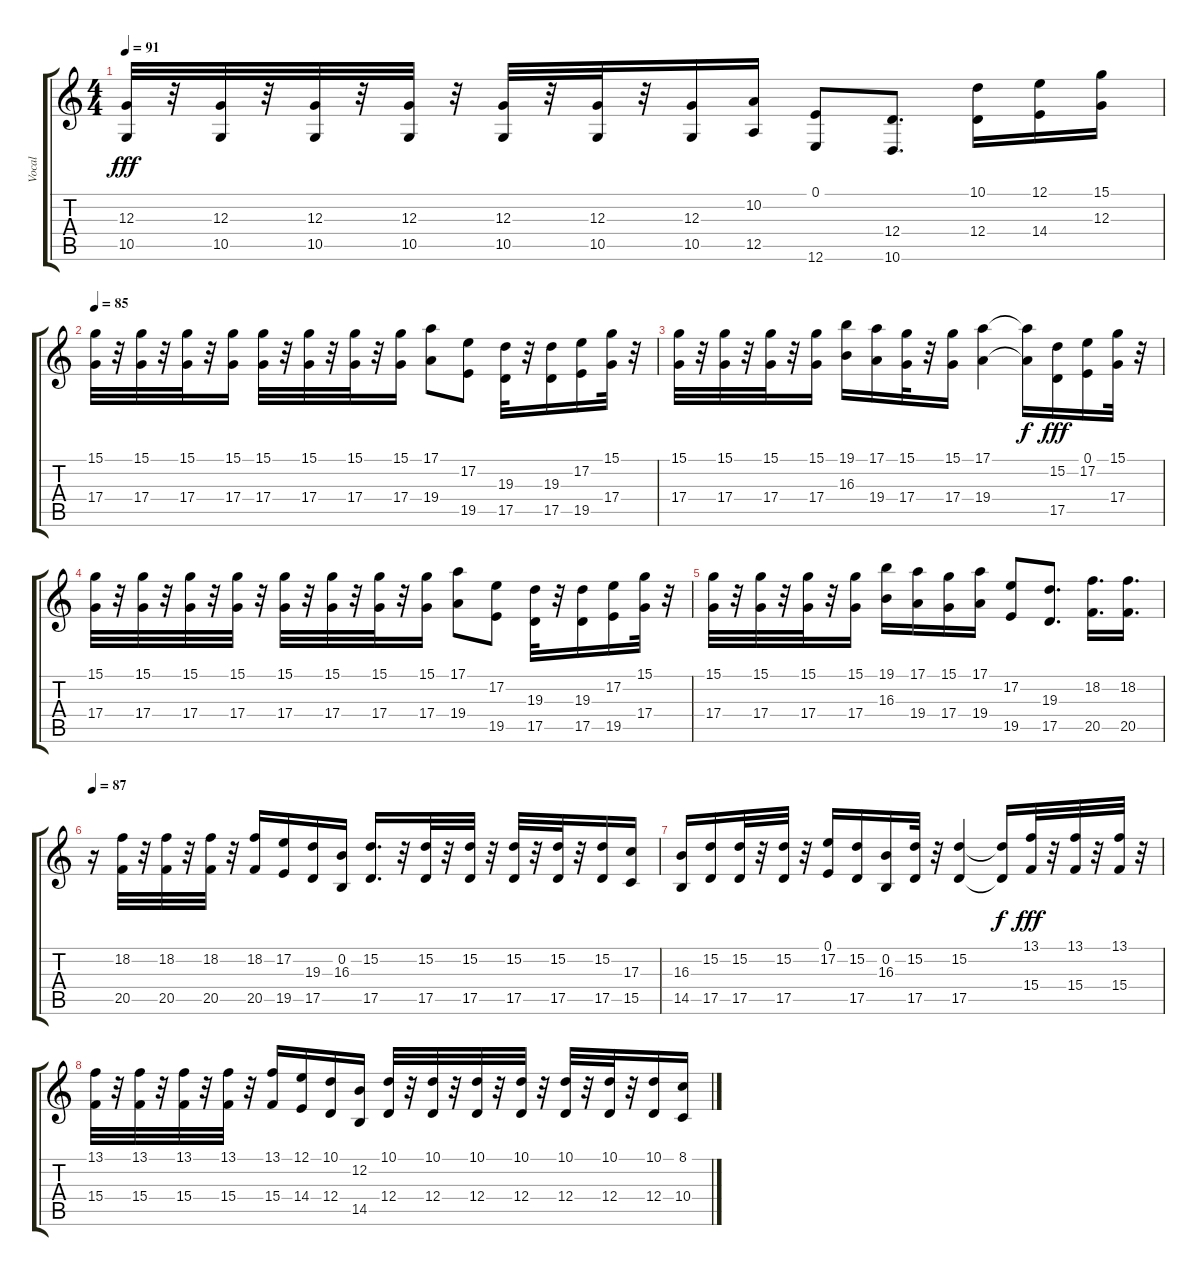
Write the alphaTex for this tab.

\track ("Vocal" "Vocal") {instrument synthbrass2}
\staff {score tabs}
\tuning (E4 B3 G3 D3 A2 E2) {hide}
\ts (4 4)
\tempo 91
\clef g2
\ks c
(12.3 10.5).32{dy fff} r.32 (12.3 10.5).32 r.32 (12.3 10.5).32 r.32 (12.3 10.5).32 r.32 (12.3 10.5).32 r.32 (12.3 10.5).32 r.32 (12.3 10.5).16 (10.2 12.5).16 (0.1 12.6).8 (12.4 10.6).8{d} (10.1 12.4).16{volume 11} (12.1 14.4).16 (15.1 12.3).16 |
\tempo 85
(15.1 17.4).32 r.32 (15.1 17.4).32 r.32 (15.1 17.4).32 r.32 (15.1 17.4).16 (15.1 17.4).32 r.32 (15.1 17.4).32 r.32 (15.1 17.4).32 r.32 (15.1 17.4).16 (17.1 19.4).8 (17.2 19.5).8 (19.3 17.5).32 r.32 (19.3 17.5).16 (17.2 19.5).16 (15.1 17.4).32 r.32 |
(15.1 17.4).32 r.32 (15.1 17.4).32 r.32 (15.1 17.4).32 r.32 (15.1 17.4).16 (19.1 16.3).16 (17.1 19.4).16 (15.1 17.4).32 r.32 (15.1 17.4).16 (17.1 19.4).4 (17.1{t} 19.4{t}).16{dy f} (15.2 17.5).16{dy fff} (0.1 17.2).16 (15.1 17.4).32 r.32 |
(15.1 17.4).32 r.32 (15.1 17.4).32 r.32 (15.1 17.4).32 r.32 (15.1 17.4).32 r.32 (15.1 17.4).32 r.32 (15.1 17.4).32 r.32 (15.1 17.4).32 r.32 (15.1 17.4).16 (17.1 19.4).8 (17.2 19.5).8 (19.3 17.5).32 r.32 (19.3 17.5).16 (17.2 19.5).16 (15.1 17.4).32 r.32 |
(15.1 17.4).32 r.32 (15.1 17.4).32 r.32 (15.1 17.4).32 r.32 (15.1 17.4).16 (19.1 16.3).16 (17.1 19.4).16 (15.1 17.4).16 (17.1 19.4).16 (17.2 19.5).8 (19.3 17.5).8{d} (18.2 20.5).16{d} (18.2 20.5).16{d} |
\tempo 87
r.16 (18.2 20.5).32 r.32 (18.2 20.5).32 r.32 (18.2 20.5).32 r.32 (18.2 20.5).16 (17.2 19.5).16 (19.3 17.5).16 (0.2 16.3).16 (15.2 17.5).16{d} r.32 (15.2 17.5).32 r.32 (15.2 17.5).32 r.32 (15.2 17.5).32 r.32 (15.2 17.5).32 r.32 (15.2 17.5).16 (17.3 15.5).16 |
(16.3 14.5).16 (15.2 17.5).16 (15.2 17.5).32 r.32 (15.2 17.5).32 r.32 (0.1 17.2).16 (15.2 17.5).16 (0.2 16.3).16 (15.2 17.5).32 r.32 (15.2 17.5).4 (15.2{t} 17.5{t}).16{dy f} (13.1 15.4).32{dy fff} r.32 (13.1 15.4).32 r.32 (13.1 15.4).32 r.32 |
(13.1 15.4).32 r.32 (13.1 15.4).32 r.32 (13.1 15.4).32 r.32 (13.1 15.4).32 r.32 (13.1 15.4).16 (12.1 14.4).16 (10.1 12.4).16 (12.2 14.5).16 (10.1 12.4).32 r.32 (10.1 12.4).32 r.32 (10.1 12.4).32 r.32 (10.1 12.4).32 r.32 (10.1 12.4).32 r.32 (10.1 12.4).32 r.32 (10.1 12.4).16 (8.1 10.4).16
